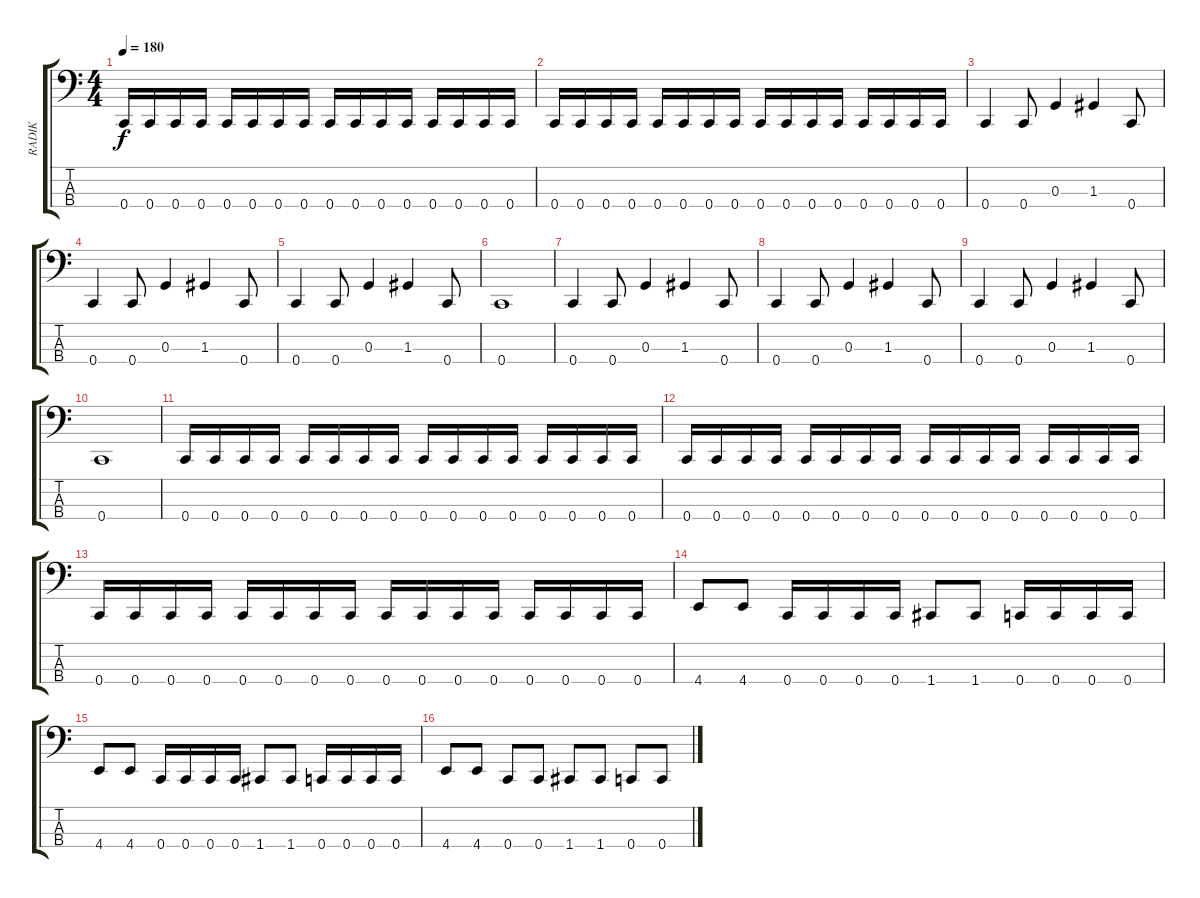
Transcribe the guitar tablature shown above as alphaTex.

\track ("RADIK" "RADIK") {instrument electricbassfinger}
\staff {score tabs}
\tuning (F2 C2 G1 C1) {hide}
\ts (4 4)
\tempo 180
\clef f4
\ks c
0.4.16{dy f} 0.4.16 0.4.16 0.4.16 0.4.16 0.4.16 0.4.16 0.4.16 0.4.16 0.4.16 0.4.16 0.4.16 0.4.16 0.4.16 0.4.16 0.4.16 |
0.4.16 0.4.16 0.4.16 0.4.16 0.4.16 0.4.16 0.4.16 0.4.16 0.4.16 0.4.16 0.4.16 0.4.16 0.4.16 0.4.16 0.4.16 0.4.16 |
0.4.4 0.4.8 0.3.4 1.3.4 0.4.8 |
0.4.4 0.4.8 0.3.4 1.3.4 0.4.8 |
0.4.4 0.4.8 0.3.4 1.3.4 0.4.8 |
0.4.1 |
0.4.4 0.4.8 0.3.4 1.3.4 0.4.8 |
0.4.4 0.4.8 0.3.4 1.3.4 0.4.8 |
0.4.4 0.4.8 0.3.4 1.3.4 0.4.8 |
0.4.1 |
0.4.16 0.4.16 0.4.16 0.4.16 0.4.16 0.4.16 0.4.16 0.4.16 0.4.16 0.4.16 0.4.16 0.4.16 0.4.16 0.4.16 0.4.16 0.4.16 |
0.4.16 0.4.16 0.4.16 0.4.16 0.4.16 0.4.16 0.4.16 0.4.16 0.4.16 0.4.16 0.4.16 0.4.16 0.4.16 0.4.16 0.4.16 0.4.16 |
0.4.16 0.4.16 0.4.16 0.4.16 0.4.16 0.4.16 0.4.16 0.4.16 0.4.16 0.4.16 0.4.16 0.4.16 0.4.16 0.4.16 0.4.16 0.4.16 |
4.4.8 4.4.8 0.4.16 0.4.16 0.4.16 0.4.16 1.4.8 1.4.8 0.4.16 0.4.16 0.4.16 0.4.16 |
4.4.8 4.4.8 0.4.16 0.4.16 0.4.16 0.4.16 1.4.8 1.4.8 0.4.16 0.4.16 0.4.16 0.4.16 |
4.4.8 4.4.8 0.4.8 0.4.8 1.4.8 1.4.8 0.4.8 0.4.8
